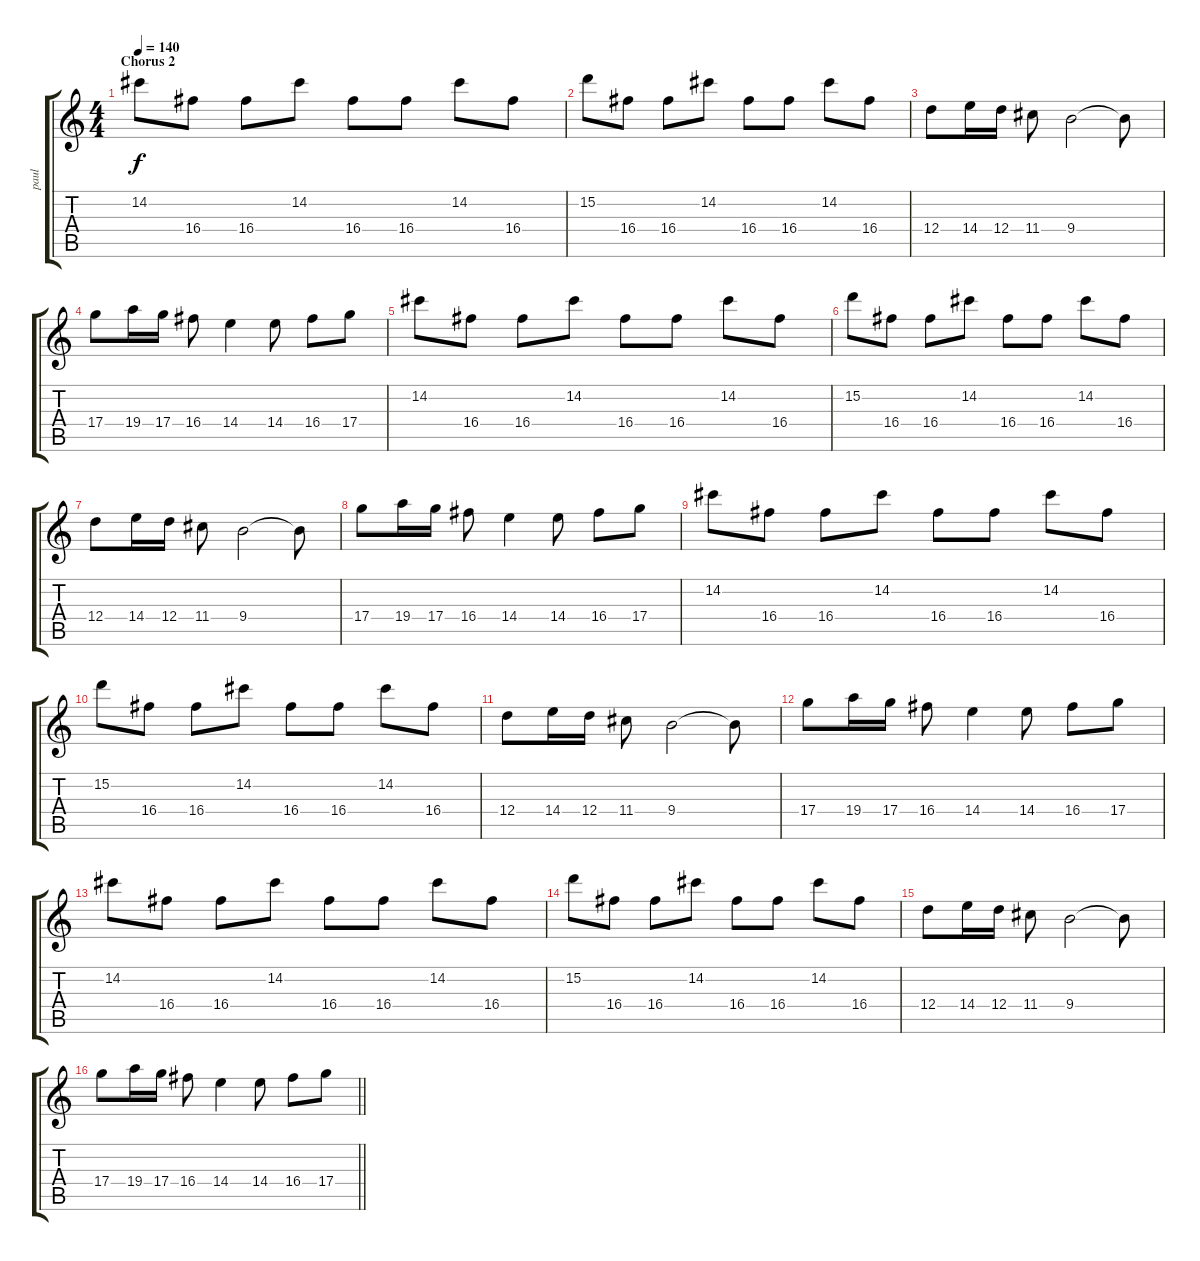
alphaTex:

\track ("paul" "paul") {instrument distortionguitar}
\staff {score tabs}
\tuning (E4 B3 G3 D3 A2 E2) {hide}
\ts (4 4)
\section ("" "Chorus 2")
\tempo 140
\clef g2
\ks c
14.2.8{dy f} 16.4.8 16.4.8 14.2.8 16.4.8 16.4.8 14.2.8 16.4.8 |
15.2.8 16.4.8 16.4.8 14.2.8 16.4.8 16.4.8 14.2.8 16.4.8 |
12.4.8 14.4.16 12.4.16 11.4.8 9.4.2 9.4{t}.8 |
17.4.8 19.4.16 17.4.16 16.4.8 14.4.4 14.4.8 16.4.8 17.4.8 |
14.2.8 16.4.8 16.4.8 14.2.8 16.4.8 16.4.8 14.2.8 16.4.8 |
15.2.8 16.4.8 16.4.8 14.2.8 16.4.8 16.4.8 14.2.8 16.4.8 |
12.4.8 14.4.16 12.4.16 11.4.8 9.4.2 9.4{t}.8 |
17.4.8 19.4.16 17.4.16 16.4.8 14.4.4 14.4.8 16.4.8 17.4.8 |
14.2.8 16.4.8 16.4.8 14.2.8 16.4.8 16.4.8 14.2.8 16.4.8 |
15.2.8 16.4.8 16.4.8 14.2.8 16.4.8 16.4.8 14.2.8 16.4.8 |
12.4.8 14.4.16 12.4.16 11.4.8 9.4.2 9.4{t}.8 |
17.4.8 19.4.16 17.4.16 16.4.8 14.4.4 14.4.8 16.4.8 17.4.8 |
14.2.8 16.4.8 16.4.8 14.2.8 16.4.8 16.4.8 14.2.8 16.4.8 |
15.2.8 16.4.8 16.4.8 14.2.8 16.4.8 16.4.8 14.2.8 16.4.8 |
12.4.8 14.4.16 12.4.16 11.4.8 9.4.2 9.4{t}.8 |
\barLineRight lightlight
17.4.8 19.4.16 17.4.16 16.4.8 14.4.4 14.4.8 16.4.8 17.4.8
